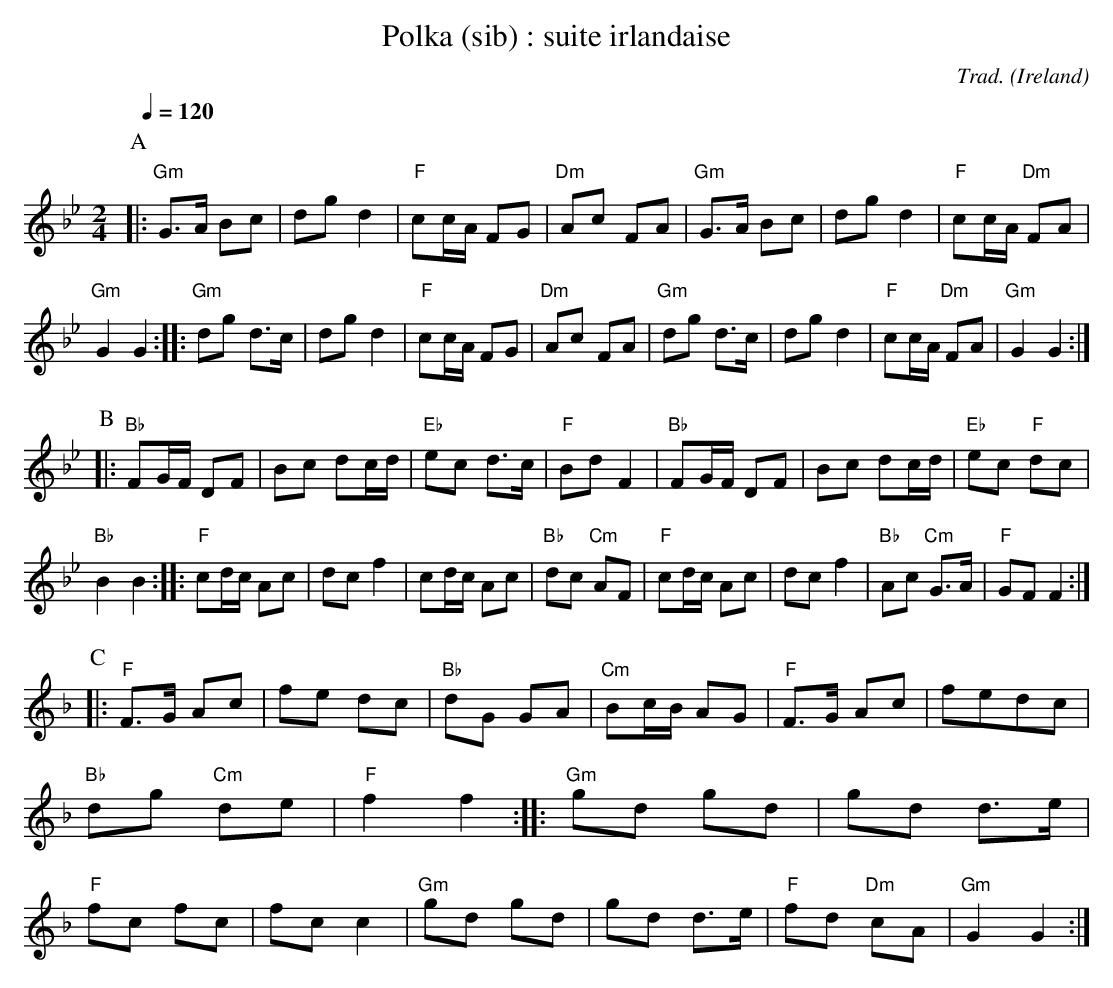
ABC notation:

X:1
T:Polka (sib) : suite irlandaise
C:Trad.
O:Ireland
M:2/4
L:1/8
Q:1/4=120
K:Bbmaj
P:A
|: "Gm"G>A Bc |\
dg d2 | "F"cc/2A/2 FG | "Dm"Ac FA |\
"Gm"G>A Bc | dg d2 | "F"cc/2A/2 "Dm"FA |
"Gm"G2 G2 :: "Gm"dg d>c | dg d2 | "F"cc/2A/2 FG | "Dm"Ac FA |\
"Gm"dg d>c | dg d2 | "F"cc/2A/2 "Dm"FA | "Gm"G2 G2 :|
%%vskip 1
P:B
|: "Bb"FG/2F/2 DF |\
Bc dc/2d/2 | "Eb"ec d>c | "F"Bd F2 |\
"Bb"FG/2F/2 DF | Bc dc/2d/2 | "Eb"ec "F"dc |
"Bb"B2 B2 :: "F"cd/2c/2 Ac | dc f2 | cd/2c/2 Ac |\
"Bb"dc "Cm"AF | "F"cd/2c/2 Ac | dc f2 | "Bb"Ac "Cm"G>A | "F"GF F2 :|
%%vskip 1
K:Fmaj
P:C
|: "F"F>G Ac |\
fe dc | "Bb"dG GA | "Cm"Bc/2B/2 AG | "F"F>G Ac | fedc | "Bb"dg "Cm"de |\
"F"f2 f2 :: "Gm"gd gd | gd d>e | "F"fc fc | fc c2 |\
"Gm"gd gd | gd d>e | "F"fd "Dm"cA | "Gm"G2 G2 :|
